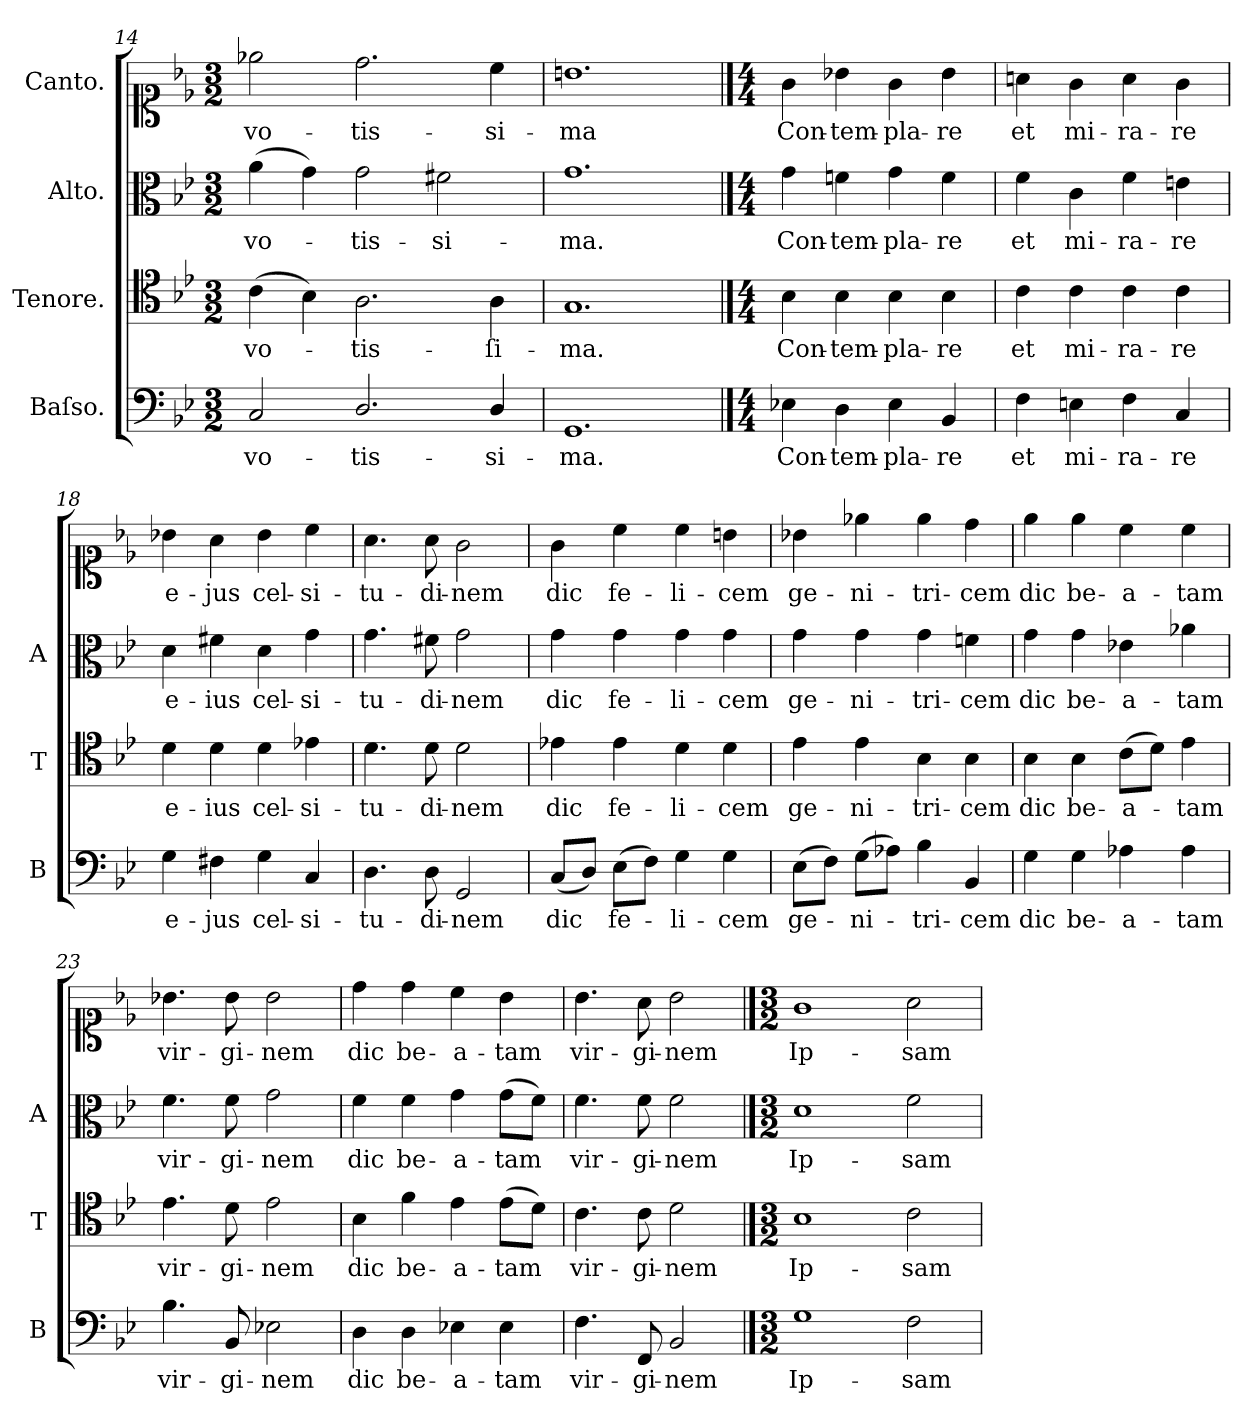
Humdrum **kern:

**kern	**text	**kern	**text	**kern	**text	**kern	**text
*part4	*part4	*part3	*part3	*part2	*part2	*part1	*part1
*staff4	*staff4	*staff3	*staff3	*staff2	*staff2	*staff1	*staff1
*I"Baſso.	*	*I"Tenore.	*	*I"Alto.	*	*I"Canto.	*
*I'B	*	*I'T	*	*I'A	*	*	*
*clefF4	*	*clefC4	*	*clefC3	*	*clefC1	*
*k[b-e-]	*	*k[b-e-]	*	*k[b-e-]	*	*k[b-e-]	*
*g:	*	*g:	*	*g:	*	*g:	*
*M3/2	*	*M3/2	*	*M3/2	*	*M3/2	*
=14	=14	=14	=14	=14	=14	=14	=14
2C/	-vo-	(4c\	-vo-	(4a\	-vo-	2ee-X\	-vo-
.	.	4B-\)	.	4g\)	.	.	.
2.D/	-tis-	2.A\	-tis-	2g\	-tis-	2.dd\	-tis-
.	.	.	.	2f#X\	-si-	.	.
4D/	-si-	4A\	-ſi-	.	.	4cc\	-si-
=15	=15	=15	=15	=15	=15	=15	=15
1.GG	-ma.	1.G	-ma.	1.g	-ma.	1.bn	-ma
==16	==16	==16	==16	==16	==16	==16	==16
*M4/4	*	*M4/4	*	*M4/4	*	*M4/4	*
4E-X\	Con-	4B-\	Con-	4g\	Con-	4g\	Con-
4D\	-tem-	4B-\	-tem-	4fn\	-tem-	4b-X\	-tem-
4E-\	-pla-	4B-\	-pla-	4g\	-pla-	4g\	-pla-
4BB-/	-re	4B-\	-re	4f\	-re	4b-\	-re
=17	=17	=17	=17	=17	=17	=17	=17
4F\	et	4c\	et	4f\	et	4an\	et
4En\	mi-	4c\	mi-	4c\	mi-	4g\	mi-
4F\	-ra-	4c\	-ra-	4f\	-ra-	4a\	-ra-
4C/	-re	4c\	-re	4en\	-re	4g\	-re
=18	=18	=18	=18	=18	=18	=18	=18
4G\	e-	4d\	e-	4d\	e-	4b-X\	e-
4F#X\	-jus	4d\	-ius	4f#X\	-ius	4a\	-jus
4G\	cel-	4d\	cel-	4d\	cel-	4b-\	cel-
4C/	-si-	4e-X\	-si-	4g\	-si-	4cc\	-si-
=19	=19	=19	=19	=19	=19	=19	=19
4.D\	-tu-	4.d\	-tu-	4.g\	-tu-	4.a\	-tu-
8D\	-di-	8d\	-di-	8f#X\	-di-	8a\	-di-
2GG/	-nem	2d\	-nem	2g\	-nem	2g\	-nem
=20	=20	=20	=20	=20	=20	=20	=20
(8C/L	dic	4e-X\	dic	4g\	dic	4g\	dic
8D/J)	.	.	.	.	.	.	.
(8E-\L	fe-	4e-\	fe-	4g\	fe-	4cc\	fe-
8F\J)	.	.	.	.	.	.	.
4G\	-li-	4d\	-li-	4g\	-li-	4cc\	-li-
4G\	-cem	4d\	-cem	4g\	-cem	4bn\	-cem
=21	=21	=21	=21	=21	=21	=21	=21
(8E-\L	ge-	4e-\	ge-	4g\	ge-	4b-X\	ge-
8F\J)	.	.	.	.	.	.	.
(8G\L	-ni-	4e-\	-ni-	4g\	-ni-	4ee-X\	-ni-
8A-X\J)	.	.	.	.	.	.	.
4B-\	-tri-	4B-\	-tri-	4g\	-tri-	4ee-\	-tri-
4BB-/	-cem	4B-\	-cem	4fn\	-cem	4dd\	-cem
=22	=22	=22	=22	=22	=22	=22	=22
4G\	dic	4B-\	dic	4g\	dic	4ee-\	dic
4G\	be-	4B-\	be-	4g\	be-	4ee-\	be-
4A-X\	-a-	(8c\L	-a-	4e-X\	-a-	4cc\	-a-
.	.	8d\J)	.	.	.	.	.
4A-\	-tam	4e-\	-tam	4a-X\	-tam	4cc\	-tam
=23	=23	=23	=23	=23	=23	=23	=23
4.B-\	vir-	4.e-\	vir-	4.f\	vir-	4.b-X\	vir-
8BB-/	-gi-	8d\	-gi-	8f\	-gi-	8b-\	-gi-
2E-X\	-nem	2e-\	-nem	2g\	-nem	2b-\	-nem
=24	=24	=24	=24	=24	=24	=24	=24
4D\	dic	4B-\	dic	4f\	dic	4dd\	dic
4D\	be-	4f\	be-	4f\	be-	4dd\	be-
4E-X\	-a-	4e-\	-a-	4g\	-a-	4cc\	-a-
4E-\	-tam	(8e-\L	-tam	(8g\L	-tam	4b-\	-tam
.	.	8d\J)	.	8f\J)	.	.	.
=25	=25	=25	=25	=25	=25	=25	=25
4.F\	vir-	4.c\	vir-	4.f\	vir-	4.b-\	vir-
8FF/	-gi-	8c\	-gi-	8f\	-gi-	8a\	-gi-
2BB-/	-nem	2d\	-nem	2f\	-nem	2b-\	-nem
==26	==26	==26	==26	==26	==26	==26	==26
*M3/2	*	*M3/2	*	*M3/2	*	*M3/2	*
1G	Ip-	1B-	Ip-	1d	Ip-	1g	Ip-
2F\	-sam	2c\	-sam	2f\	-sam	2a\	-sam
=	=	=	=	=	=	=	=
*-	*-	*-	*-	*-	*-	*-	*-
